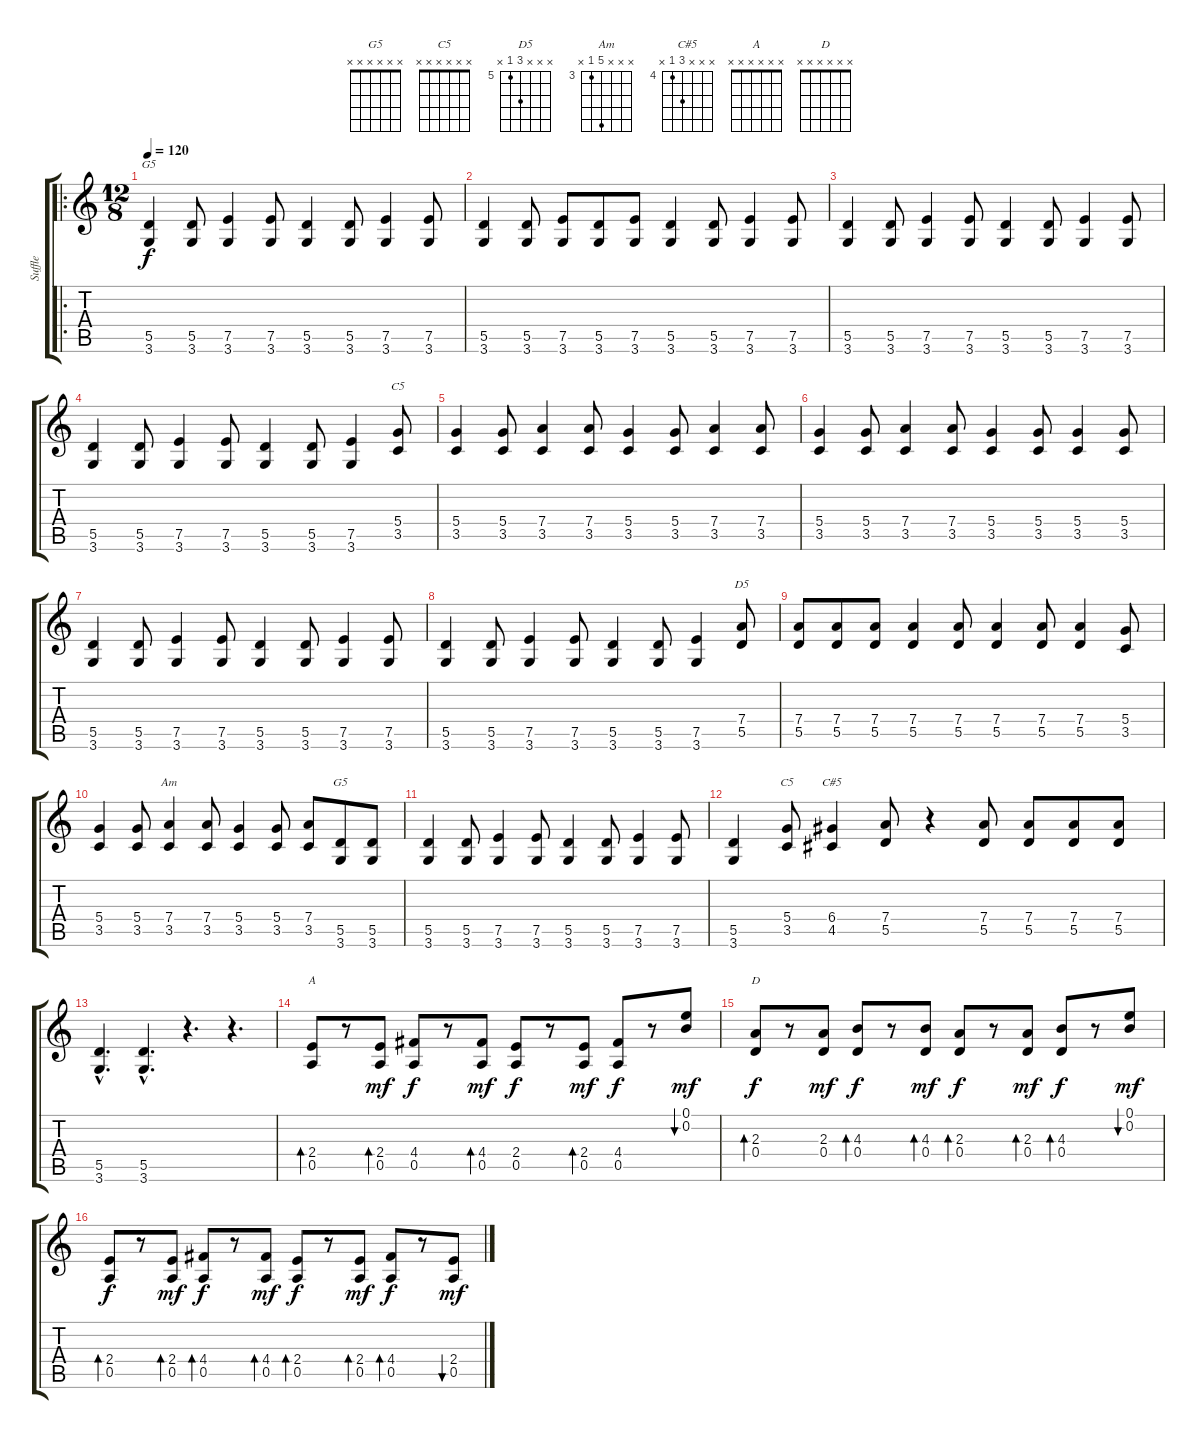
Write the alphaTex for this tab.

\track ("Suffle" "Suffle") {instrument acousticguitarnylon}
\staff {score tabs}
\tuning (E4 B3 G3 D3 A2 E2) {hide}
\chord ("G5" x x x x 5 3)
\chord ("C5" x x x 5 3 x)
\chord ("D5" x x x 7 5 x) {firstfret 5}
\chord ("Am" x x x 7 3 x) {firstfret 3}
\chord ("G5" x x x x x x) {firstfret 0}
\chord ("C5" x x x x x x) {firstfret 0}
\chord ("C#5" x x x 6 4 x) {firstfret 4}
\chord ("A" x x x x x x) {firstfret 0}
\chord ("D" x x x x x x) {firstfret 0}
\ro
\ts (12 8)
\tempo 120
\clef g2
\ks c
(5.5 3.6).4{ch "G5" dy f instrument acousticguitarnylon} (5.5 3.6).8 (7.5 3.6).4 (7.5 3.6).8 (5.5 3.6).4 (5.5 3.6).8 (7.5 3.6).4 (7.5 3.6).8 |
(5.5 3.6).4 (5.5 3.6).8 (7.5 3.6).8 (5.5 3.6).8 (7.5 3.6).8 (5.5 3.6).4 (5.5 3.6).8 (7.5 3.6).4 (7.5 3.6).8 |
(5.5 3.6).4 (5.5 3.6).8 (7.5 3.6).4 (7.5 3.6).8 (5.5 3.6).4 (5.5 3.6).8 (7.5 3.6).4 (7.5 3.6).8 |
(5.5 3.6).4 (5.5 3.6).8 (7.5 3.6).4 (7.5 3.6).8 (5.5 3.6).4 (5.5 3.6).8 (7.5 3.6).4 (5.4 3.5).8{ch "C5"} |
(5.4 3.5).4 (5.4 3.5).8 (7.4 3.5).4 (7.4 3.5).8 (5.4 3.5).4 (5.4 3.5).8 (7.4 3.5).4 (7.4 3.5).8 |
(5.4 3.5).4 (5.4 3.5).8 (7.4 3.5).4 (7.4 3.5).8 (5.4 3.5).4 (5.4 3.5).8 (5.4 3.5).4 (5.4 3.5).8 |
(5.5 3.6).4 (5.5 3.6).8 (7.5 3.6).4 (7.5 3.6).8 (5.5 3.6).4 (5.5 3.6).8 (7.5 3.6).4 (7.5 3.6).8 |
(5.5 3.6).4 (5.5 3.6).8 (7.5 3.6).4 (7.5 3.6).8 (5.5 3.6).4 (5.5 3.6).8 (7.5 3.6).4 (7.4 5.5).8{ch "D5"} |
(7.4 5.5).8 (7.4 5.5).8 (7.4 5.5).8 (7.4 5.5).4 (7.4 5.5).8 (7.4 5.5).4 (7.4 5.5).8 (7.4 5.5).4 (5.4 3.5).8 |
(5.4 3.5).4 (5.4 3.5).8 (7.4 3.5).4{ch "Am"} (7.4 3.5).8 (5.4 3.5).4 (5.4 3.5).8 (7.4 3.5).8 (5.5 3.6).8{ch "G5"} (5.5 3.6).8 |
(5.5 3.6).4 (5.5 3.6).8 (7.5 3.6).4 (7.5 3.6).8 (5.5 3.6).4 (5.5 3.6).8 (7.5 3.6).4 (7.5 3.6).8 |
(5.5 3.6).4 (5.4 3.5).8{ch "C5"} (6.4 4.5).4{ch "C#5"} (7.4 5.5).8 r.4 (7.4 5.5).8 (7.4 5.5).8 (7.4 5.5).8 (7.4 5.5).8 |
(5.5{hac} 3.6{hac}).4{d} (5.5{hac} 3.6{hac}).4{d} r.4{d} r.4{d} |
(2.4 0.5).8{bd 240 ch "A"} r.8 (2.4 0.5).8{bd 240 dy mf} (4.4 0.5).8{dy f} r.8 (4.4 0.5).8{bd 240 dy mf} (2.4 0.5).8{dy f} r.8 (2.4 0.5).8{bd 240 dy mf} (4.4 0.5).8{dy f} r.8 (0.1 0.2).8{bu 60 dy mf} |
(2.3 0.4).8{bd 120 ch "D" dy f} r.8 (2.3 0.4).8{dy mf} (4.3 0.4).8{bd 120 dy f} r.8 (4.3 0.4).8{bd 120 dy mf} (2.3 0.4).8{bd 120 dy f} r.8 (2.3 0.4).8{bd 120 dy mf} (4.3 0.4).8{bd 120 dy f} r.8 (0.1 0.2).8{bu 120 dy mf} |
(2.4 0.5).8{bd 120 dy f} r.8 (2.4 0.5).8{bd 120 dy mf} (4.4 0.5).8{bd 120 dy f} r.8 (4.4 0.5).8{bd 120 dy mf} (2.4 0.5).8{bd 120 dy f} r.8 (2.4 0.5).8{bd 120 dy mf} (4.4 0.5).8{bd 120 dy f} r.8 (2.4 0.5).8{bu 120 dy mf}
